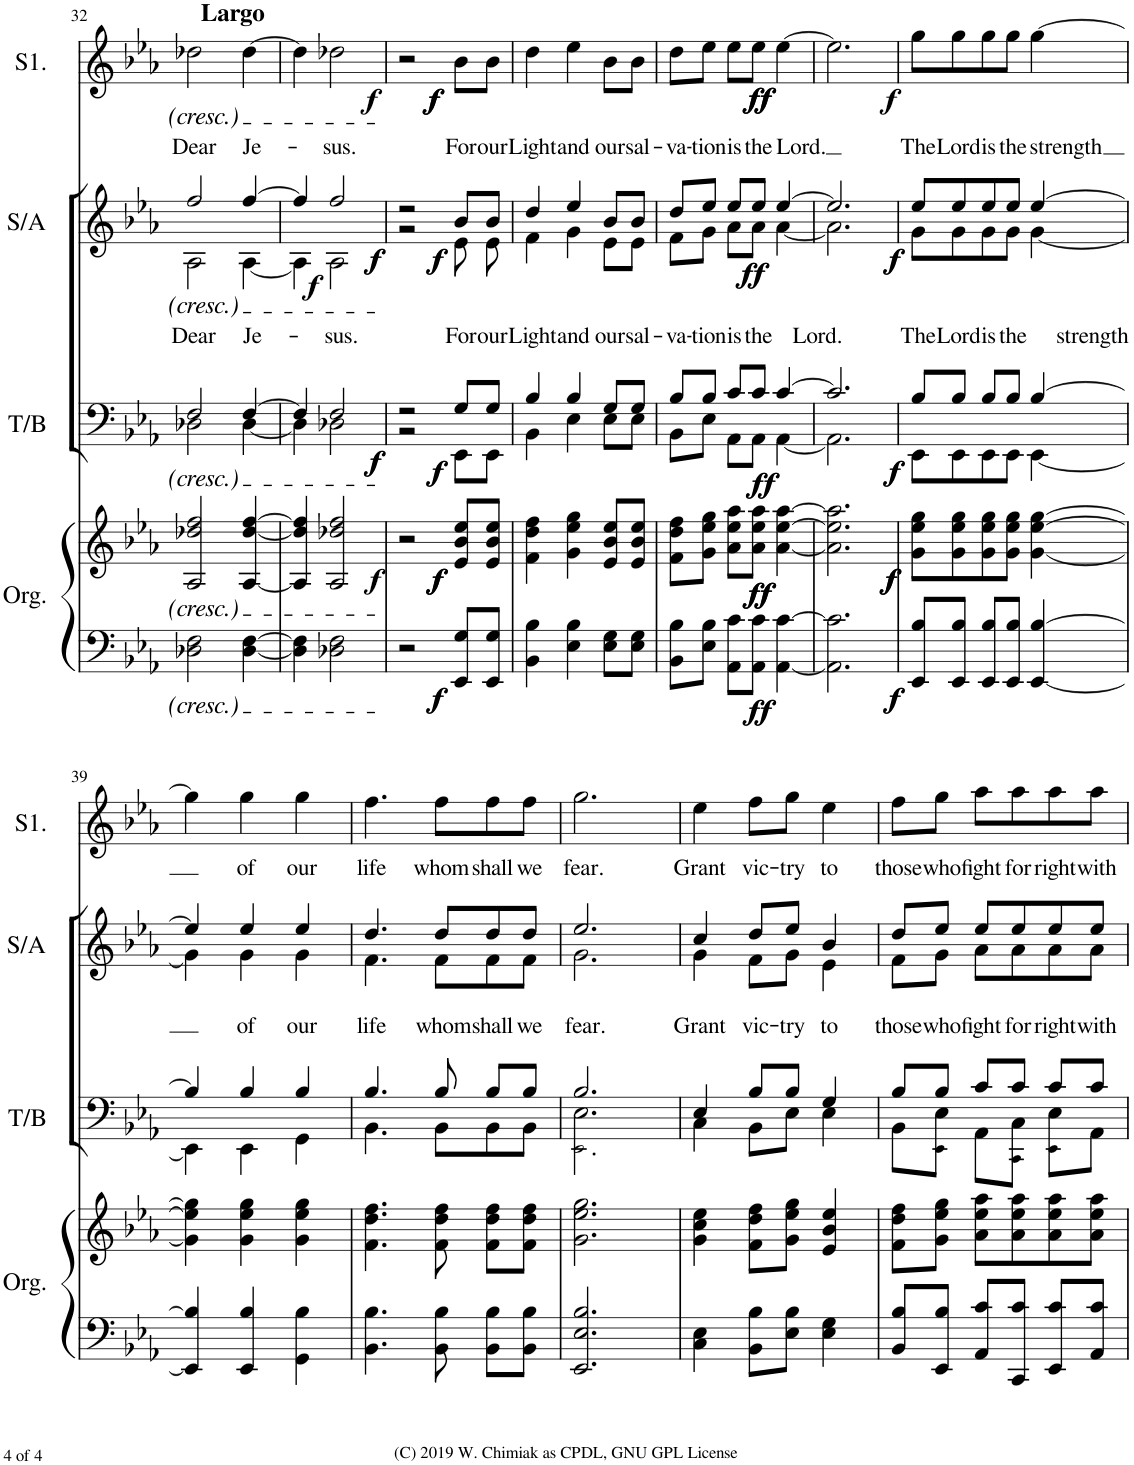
**kern	**kern	**dynam	**kern	**dynam	**kern	**text	**dynam	**kern	**text	**dynam
*part4	*part4	*part4	*part3	*part3	*part2	*part2	*part2	*part1	*part1	*part1
*staff5	*staff4	*staff4/5	*staff3	*staff3	*staff2	*staff2	*staff2	*staff1	*staff1	*staff1
*I"Organ	*	*	*I"Tenor/ Bass	*	*I"Soprano/Alto	*	*	*I"Soprano 1	*	*
*I'Org.	*	*	*I'T/B	*	*I'S/A	*	*	*I'S1.	*	*
!!LO:PB:g=z
*clefF4	*clefG2	*	*clefF4	*	*clefG2	*	*	*clefG2	*	*
*k[b-e-a-]	*k[b-e-a-]	*	*k[b-e-a-]	*	*k[b-e-a-]	*	*	*k[b-e-a-]	*	*
*M3/4	*M3/4	*	*M3/4	*	*M3/4	*	*	*M3/4	*	*
=32	=32	=32	=32	=32	=32	=32	=32	=32	=32	=32
*	*	*	*^	*	*	*	*	*	*	*
!	!	!	!	!	!	!	!LO:LY:b	!	!	!LO:LY:b	!
*	*	*	*	*	*	*^	*	*	*	*	*
2D-X\ 2F\	2A-/ 2dd-X/ 2ff/	.	2F/	2D-X\	.	2ff/	2A-\	Dear	.	2dd-X\	Dear	.
!	!	!	!	!	!	!	!	!	!	!LO:TX:a:B:t=Largo	!	!
!	!	!	!	!	!	!	!	!LO:LY:b	!	!	!LO:LY:b	!
[4D-\ [4F\	[4A-/ [4dd-/ [4ff/	.	[4F/	[4D-\	.	[4ff/	[4A-\	Je-	.	[4dd-\	Je-	.
=33	=33	=33	=33	=33	=33	=33	=33	=33	=33	=33	=33	=33
4D-\] 4F\]	4A-/] 4dd-/] 4ff/]	.	4F/]	4D-\]	.	4ff/]	4A-\]	.	.	4dd-\]	.	.
!	!	!LO:DY:b	!	!	!LO:DY:b	!	!	!LO:LY:b	!	!	!LO:LY:b	!
!	!	!	!	!	!LO:DY:n=1:b	!	!	!	!LO:DY:b	!	!	!
!	!	!	!	!	!	!	!	!	!LO:DY:n=1:b	!	!	!
!	!	!	!	!	!	!	!	!	!LO:DY:n=2:b	!	!	!LO:DY:b
2D-X\ 2F\	2A-/ 2dd-X/ 2ff/	f	2F/	2D-X\	f f	2ff/	2A-\	-sus.	f f f	2dd-X\	-sus.	f
=34	=34	=34	=34	=34	=34	=34	=34	=34	=34	=34	=34	=34
*	*^	*	*	*	*	*	*	*	*	*	*	*
2r	2r	2ryy	.	2r	2r	.	2r	2r	.	.	2r	.	.
!	!	!	!LO:DY:b=2	!	!	!	!	!	!LO:LY:b	!	!	!LO:LY:b	!
!	!	!	!LO:DY:n=1:b=2	!	!	!	!	!	!	!	!	!	!
!	!	!	!LO:DY:n=2:b	!	!	!	!	!	!	!	!	!	!
!	!	!	!LO:DY:n=3:b	!	!	!	!	!	!	!	!	!	!
!	!	!	!LO:DY:n=4:b	!	!	!LO:DY:b	!	!	!	!	!	!	!
!	!	!	!	!	!	!LO:DY:n=1:b	!	!	!	!LO:DY:b	!	!	!
!	!	!	!	!	!	!	!	!	!	!LO:DY:n=1:b	!	!	!LO:DY:b
!	!	!	!	!	!	!	!	!	!	!	!	!	!LO:DY:n=1:b
!	!	!	!	!	!	!	!	!	!	!	!	!	!LO:DY:n=2:b
8EE-/ 8G/L	8e-/ 8b-/ 8ee-/L	4ryy	f f f f f	8G/L	8EE-\L	f f	8b-/L	8e-\	For	f f	8b-\L	For	f f f
!	!	!	!	!	!	!	!	!	!LO:LY:b	!	!	!LO:LY:b	!
8EE-/ 8G/J	8e-/ 8b-/ 8ee-/J	.	.	8G/J	8EE-\J	.	8b-/J	8e-\	our	.	8b-\J	our	.
*	*v	*v	*	*	*	*	*	*	*	*	*	*	*
=35	=35	=35	=35	=35	=35	=35	=35	=35	=35	=35	=35	=35
!	!	!	!	!	!	!	!	!LO:LY:b	!	!	!LO:LY:b	!
4BB-\ 4B-\	4f\ 4dd\ 4ff\	.	4B-/	4BB-\	.	4dd/	4f\	Light	.	4dd\	Light	.
!	!	!	!	!	!	!	!	!LO:LY:b	!	!	!LO:LY:b	!
4E-\ 4B-\	4g\ 4ee-\ 4gg\	.	4B-/	4E-\	.	4ee-/	4g\	and	.	4ee-\	and	.
!	!	!	!	!	!	!	!	!LO:LY:b	!	!	!LO:LY:b	!
8E-\ 8G\L	8e-/ 8b-/ 8ee-/L	.	8G/L	8E-\L	.	8b-/L	8e-\L	our	.	8b-\L	our	.
!	!	!	!	!	!	!	!	!LO:LY:b	!	!	!LO:LY:b	!
8E-\ 8G\J	8e-/ 8b-/ 8ee-/J	.	8G/J	8E-\J	.	8b-/J	8e-\J	sal-	.	8b-\J	sal-	.
=36	=36	=36	=36	=36	=36	=36	=36	=36	=36	=36	=36	=36
!	!	!	!	!	!	!	!	!LO:LY:b	!	!	!LO:LY:b	!
8BB-\ 8B-\L	8f\ 8dd\ 8ff\L	.	8B-/L	8BB-\L	.	8dd/L	8f\L	-va-	.	8dd\L	-va-	.
!	!	!	!	!	!	!	!	!LO:LY:b	!	!	!LO:LY:b	!
8E-\ 8B-\J	8g\ 8ee-\ 8gg\J	.	8B-/J	8E-\J	.	8ee-/J	8g\J	-tion	.	8ee-\J	-tion	.
!	!	!	!	!	!	!	!	!LO:LY:b	!	!	!LO:LY:b	!
8AA-\ 8c\L	8a-\ 8ee-\ 8aa-\L	.	8c/L	8AA-\L	.	8ee-/L	8a-\L	is	.	8ee-\L	is	.
!	!	!	!	!	!	!	!	!LO:LY:b	!	!	!LO:LY:b	!
8AA-\ 8c\J	8a-\ 8ee-\ 8aa-\J	.	8c/J	8AA-\J	.	8ee-/J	8a-\J	the	.	8ee-\J	the	.
!	!	!LO:DY:b=2	!	!	!	!	!	!LO:LY:b	!	!	!LO:LY:b	!
!	!	!LO:DY:n=1:b=2	!	!	!	!	!	!	!	!	!	!
!	!	!LO:DY:n=2:b	!	!	!	!	!	!	!	!	!	!
!	!	!LO:DY:n=3:b	!	!	!	!	!	!	!	!	!	!
!	!	!LO:DY:n=4:b	!	!	!LO:DY:b	!	!	!	!	!	!	!
!	!	!	!	!	!LO:DY:n=1:b	!	!	!	!LO:DY:b	!	!	!
!	!	!	!	!	!	!	!	!	!LO:DY:n=1:b	!	!	!LO:DY:b
!	!	!	!	!	!	!	!	!	!	!	!	!LO:DY:n=1:b
!	!	!	!	!	!	!	!	!	!	!	!	!LO:DY:n=2:b
[4AA-\ [4c\	[4a-\ [4ee-\ [4aa-\	ff ff ff ff ff	[4c/	[4AA-\	ff ff	[4ee-/	[4a-\	Lord.	ff ff	[4ee-\	Lord.	ff ff ff
=37	=37	=37	=37	=37	=37	=37	=37	=37	=37	=37	=37	=37
2.AA-\] 2.c\]	2.a-\] 2.ee-\] 2.aa-\]	.	2.c/]	2.AA-\]	.	2.ee-/]	2.a-\]	.	.	2.ee-\]	.	.
=38	=38	=38	=38	=38	=38	=38	=38	=38	=38	=38	=38	=38
!	!	!LO:DY:b=2	!	!	!	!	!	!LO:LY:b	!	!	!LO:LY:b	!
!	!	!LO:DY:n=1:b=2	!	!	!	!	!	!	!	!	!	!
!	!	!LO:DY:n=2:b	!	!	!	!	!	!	!	!	!	!
!	!	!LO:DY:n=3:b	!	!	!	!	!	!	!	!	!	!
!	!	!LO:DY:n=4:b	!	!	!LO:DY:b	!	!	!	!	!	!	!
!	!	!	!	!	!LO:DY:n=1:b	!	!	!	!LO:DY:b	!	!	!
!	!	!	!	!	!	!	!	!	!LO:DY:n=1:b	!	!	!LO:DY:b
8EE-/ 8B-/L	8g\ 8ee-\ 8gg\L	f f f f f	8B-/L	8EE-\L	f f	8ee-/L	8g\L	The	f f	8gg\L	The	f
!	!	!	!	!	!	!	!	!LO:LY:b	!	!	!LO:LY:b	!
8EE-/ 8B-/J	8g\ 8ee-\ 8gg\	.	8B-/J	8EE-\	.	8ee-/	8g\	Lord	.	8gg\	Lord	.
!	!	!	!	!	!	!	!	!LO:LY:b	!	!	!LO:LY:b	!
8EE-/ 8B-/L	8g\ 8ee-\ 8gg\	.	8B-/L	8EE-\	.	8ee-/	8g\	is	.	8gg\	is	.
!	!	!	!	!	!	!	!	!LO:LY:b	!	!	!LO:LY:b	!
8EE-/ 8B-/J	8g\ 8ee-\ 8gg\J	.	8B-/J	8EE-\J	.	8ee-/J	8g\J	the	.	8gg\J	the	.
!	!	!	!	!	!	!	!	!LO:LY:b	!	!	!LO:LY:b	!
[4EE-/ [4B-/	[4g\ [4ee-\ [4gg\	.	[4B-/	[4EE-\	.	[4ee-/	[4g\	strength	.	[4gg\	strength	.
!!LO:LB:g=z
=39	=39	=39	=39	=39	=39	=39	=39	=39	=39	=39	=39	=39
4EE-/] 4B-/]	4g\] 4ee-\] 4gg\]	.	4B-/]	4EE-\]	.	4ee-/]	4g\]	.	.	4gg\]	.	.
!	!	!	!	!	!	!	!	!LO:LY:b	!	!	!LO:LY:b	!
4EE-/ 4B-/	4g\ 4ee-\ 4gg\	.	4B-/	4EE-\	.	4ee-/	4g\	of	.	4gg\	of	.
!	!	!	!	!	!	!	!	!LO:LY:b	!	!	!LO:LY:b	!
4GG\ 4B-\	4g\ 4ee-\ 4gg\	.	4B-/	4GG\	.	4ee-/	4g\	our	.	4gg\	our	.
=40	=40	=40	=40	=40	=40	=40	=40	=40	=40	=40	=40	=40
!	!	!	!	!	!	!	!	!LO:LY:b	!	!	!LO:LY:b	!
4.BB-\ 4.B-\	4.f\ 4.dd\ 4.ff\	.	4.B-/	4.BB-\	.	4.dd/	4.f\	life	.	4.ff\	life	.
!	!	!	!	!	!	!	!	!LO:LY:b	!	!	!LO:LY:b	!
8BB-\ 8B-\	8f\ 8dd\ 8ff\	.	8B-/	8BB-\L	.	8dd/L	8f\L	whom	.	8ff\L	whom	.
!	!	!	!	!	!	!	!	!LO:LY:b	!	!	!LO:LY:b	!
8BB-\ 8B-\L	8f\ 8dd\ 8ff\L	.	8B-/L	8BB-\	.	8dd/	8f\	shall	.	8ff\	shall	.
!	!	!	!	!	!	!	!	!LO:LY:b	!	!	!LO:LY:b	!
8BB-\ 8B-\J	8f\ 8dd\ 8ff\J	.	8B-/J	8BB-\J	.	8dd/J	8f\J	we	.	8ff\J	we	.
=41	=41	=41	=41	=41	=41	=41	=41	=41	=41	=41	=41	=41
!	!	!	!	!	!	!	!	!LO:LY:b	!	!	!LO:LY:b	!
2.EE-/ 2.E-/ 2.B-/	2.g\ 2.ee-\ 2.gg\	.	2.B-/	2.EE-!\ 2.E-\	.	2.ee-/	2.g\	fear.	.	2.gg\	fear.	.
=42	=42	=42	=42	=42	=42	=42	=42	=42	=42	=42	=42	=42
!	!	!	!	!	!	!	!	!LO:LY:b	!	!	!LO:LY:b	!
4C\ 4E-\	4g\ 4cc\ 4ee-\	.	4E-/	4C\	.	4cc/	4g\	Grant	.	4ee-\	Grant	.
!	!	!	!	!	!	!	!	!LO:LY:b	!	!	!LO:LY:b	!
8BB-\ 8B-\L	8f\ 8dd\ 8ff\L	.	8B-/L	8BB-\L	.	8dd/L	8f\L	vic-	.	8ff\L	vic-	.
!	!	!	!	!	!	!	!	!LO:LY:b	!	!	!LO:LY:b	!
8E-\ 8B-\J	8g\ 8ee-\ 8gg\J	.	8B-/J	8E-\J	.	8ee-/J	8g\J	-try	.	8gg\J	-try	.
!	!	!	!	!	!	!	!	!LO:LY:b	!	!	!LO:LY:b	!
4E-\ 4G\	4e-/ 4b-/ 4ee-/	.	4G/	4E-\	.	4b-/	4e-\	to	.	4ee-\	to	.
=43	=43	=43	=43	=43	=43	=43	=43	=43	=43	=43	=43	=43
!	!	!	!	!	!	!	!	!LO:LY:b	!	!	!LO:LY:b	!
8BB-/ 8B-/L	8f\ 8dd\ 8ff\L	.	8B-/L	8BB-\L	.	8dd/L	8f\L	those	.	8ff\L	those	.
!	!	!	!	!	!	!	!	!LO:LY:b	!	!	!LO:LY:b	!
8EE-/ 8B-/J	8g\ 8ee-\ 8gg\J	.	8B-/J	8EE-!\ 8E-\J	.	8ee-/J	8g\J	who	.	8gg\J	who	.
!	!	!	!	!	!	!	!	!LO:LY:b	!	!	!LO:LY:b	!
8AA-/ 8c/L	8a-\ 8ee-\ 8aa-\L	.	8c/L	8AA-\L	.	8ee-/L	8a-\L	fight	.	8aa-\L	fight	.
!	!	!	!	!	!	!	!	!LO:LY:b	!	!	!LO:LY:b	!
8CC/ 8c/J	8a-\ 8ee-\ 8aa-\	.	8c/J	8CC!\ 8C\J	.	8ee-/	8a-\	for	.	8aa-\	for	.
!	!	!	!	!	!	!	!	!LO:LY:b	!	!	!LO:LY:b	!
8EE-/ 8c/L	8a-\ 8ee-\ 8aa-\	.	8c/L	8EE-!\ 8E-\L	.	8ee-/	8a-\	right	.	8aa-\	right	.
!	!	!	!	!	!	!	!	!LO:LY:b	!	!	!LO:LY:b	!
8AA-/ 8c/J	8a-\ 8ee-\ 8aa-\J	.	8c/J	8AA-\J	.	8ee-/J	8a-\J	with	.	8aa-\J	with	.
*	*	*	*v	*v	*	*	*	*	*	*	*	*
*	*	*	*	*	*v	*v	*	*	*	*	*
=	=	=	=	=	=	=	=	=	=	=
*-	*-	*-	*-	*-	*-	*-	*-	*-	*-	*-
